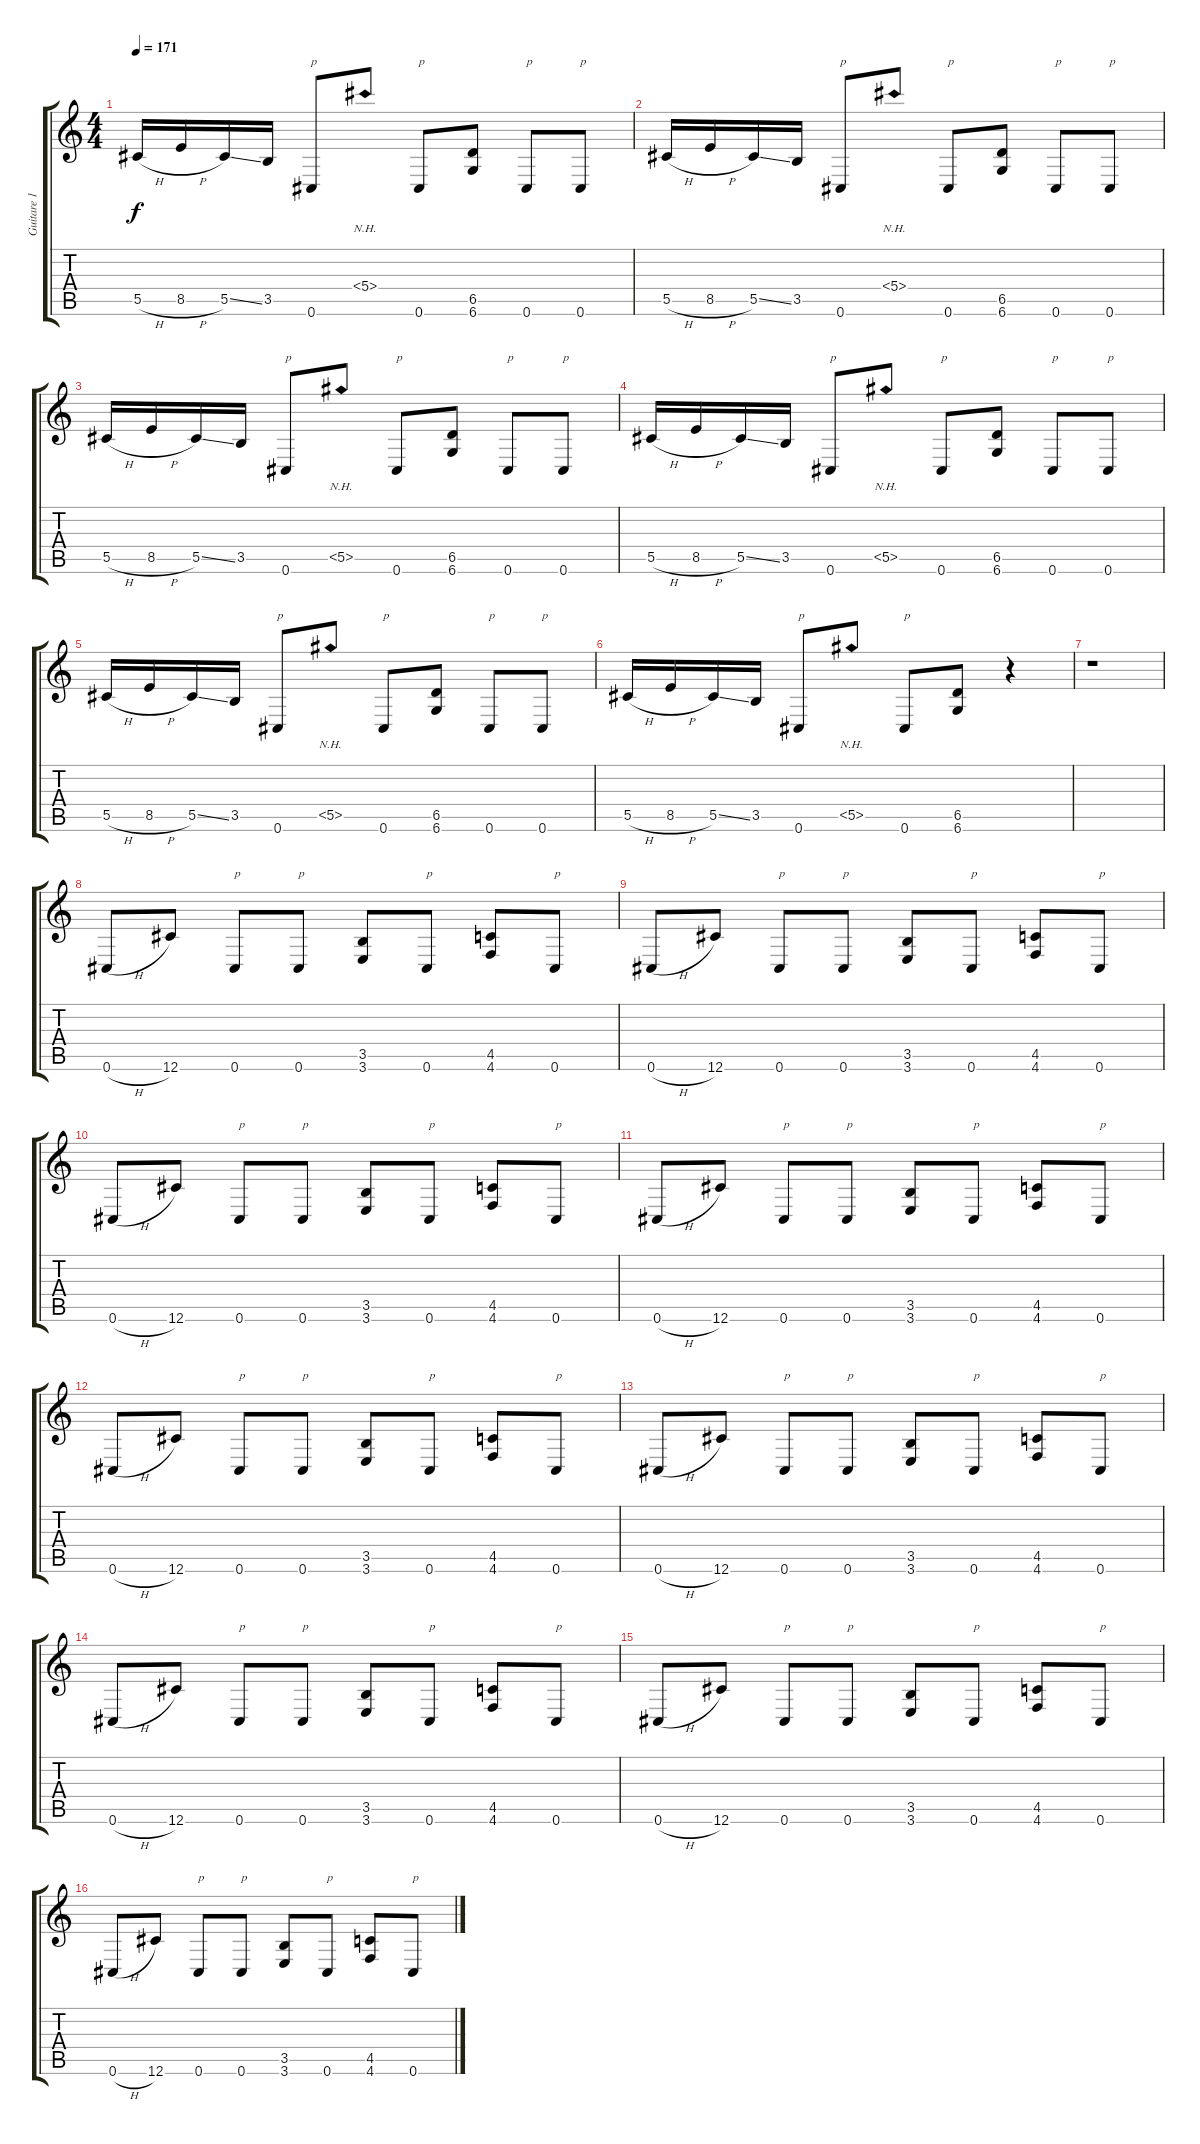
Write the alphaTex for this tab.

\track ("Guitare 1" "Guitare 1") {instrument distortionguitar}
\staff {score tabs}
\tuning (Eb4 Bb3 Gb3 Db3 Ab2 Db2) {hide}
\ts (4 4)
\tempo 171
\clef g2
\ks c
5.5{h}.16{dy f} 8.5{h}.16 5.5{ss}.16 3.5.16 0.6.8{txt "p"} 5.4{nh}.8 0.6.8{txt "p"} (6.5 6.6).8 0.6.8{txt "p"} 0.6.8{txt "p"} |
5.5{h}.16 8.5{h}.16 5.5{ss}.16 3.5.16 0.6.8{txt "p"} 5.4{nh}.8 0.6.8{txt "p"} (6.5 6.6).8 0.6.8{txt "p"} 0.6.8{txt "p"} |
5.5{h}.16 8.5{h}.16 5.5{ss}.16 3.5.16 0.6.8{txt "p"} 5.5{nh}.8 0.6.8{txt "p"} (6.5 6.6).8 0.6.8{txt "p"} 0.6.8{txt "p"} |
5.5{h}.16 8.5{h}.16 5.5{ss}.16 3.5.16 0.6.8{txt "p"} 5.5{nh}.8 0.6.8{txt "p"} (6.5 6.6).8 0.6.8{txt "p"} 0.6.8{txt "p"} |
5.5{h}.16 8.5{h}.16 5.5{ss}.16 3.5.16 0.6.8{txt "p"} 5.5{nh}.8 0.6.8{txt "p"} (6.5 6.6).8 0.6.8{txt "p"} 0.6.8{txt "p"} |
5.5{h}.16 8.5{h}.16 5.5{ss}.16 3.5.16 0.6.8{txt "p"} 5.5{nh}.8 0.6.8{txt "p"} (6.5 6.6).8 r.4 |
r.1 |
0.6{h}.8 12.6.8 0.6.8{txt "p"} 0.6.8{txt "p"} (3.5 3.6).8 0.6.8{txt "p"} (4.5 4.6).8 0.6.8{txt "p"} |
0.6{h}.8 12.6.8 0.6.8{txt "p"} 0.6.8{txt "p"} (3.5 3.6).8 0.6.8{txt "p"} (4.5 4.6).8 0.6.8{txt "p"} |
0.6{h}.8 12.6.8 0.6.8{txt "p"} 0.6.8{txt "p"} (3.5 3.6).8 0.6.8{txt "p"} (4.5 4.6).8 0.6.8{txt "p"} |
0.6{h}.8 12.6.8 0.6.8{txt "p"} 0.6.8{txt "p"} (3.5 3.6).8 0.6.8{txt "p"} (4.5 4.6).8 0.6.8{txt "p"} |
0.6{h}.8 12.6.8 0.6.8{txt "p"} 0.6.8{txt "p"} (3.5 3.6).8 0.6.8{txt "p"} (4.5 4.6).8 0.6.8{txt "p"} |
0.6{h}.8 12.6.8 0.6.8{txt "p"} 0.6.8{txt "p"} (3.5 3.6).8 0.6.8{txt "p"} (4.5 4.6).8 0.6.8{txt "p"} |
0.6{h}.8 12.6.8 0.6.8{txt "p"} 0.6.8{txt "p"} (3.5 3.6).8 0.6.8{txt "p"} (4.5 4.6).8 0.6.8{txt "p"} |
0.6{h}.8 12.6.8 0.6.8{txt "p"} 0.6.8{txt "p"} (3.5 3.6).8 0.6.8{txt "p"} (4.5 4.6).8 0.6.8{txt "p"} |
0.6{h}.8 12.6.8 0.6.8{txt "p"} 0.6.8{txt "p"} (3.5 3.6).8 0.6.8{txt "p"} (4.5 4.6).8 0.6.8{txt "p"}
